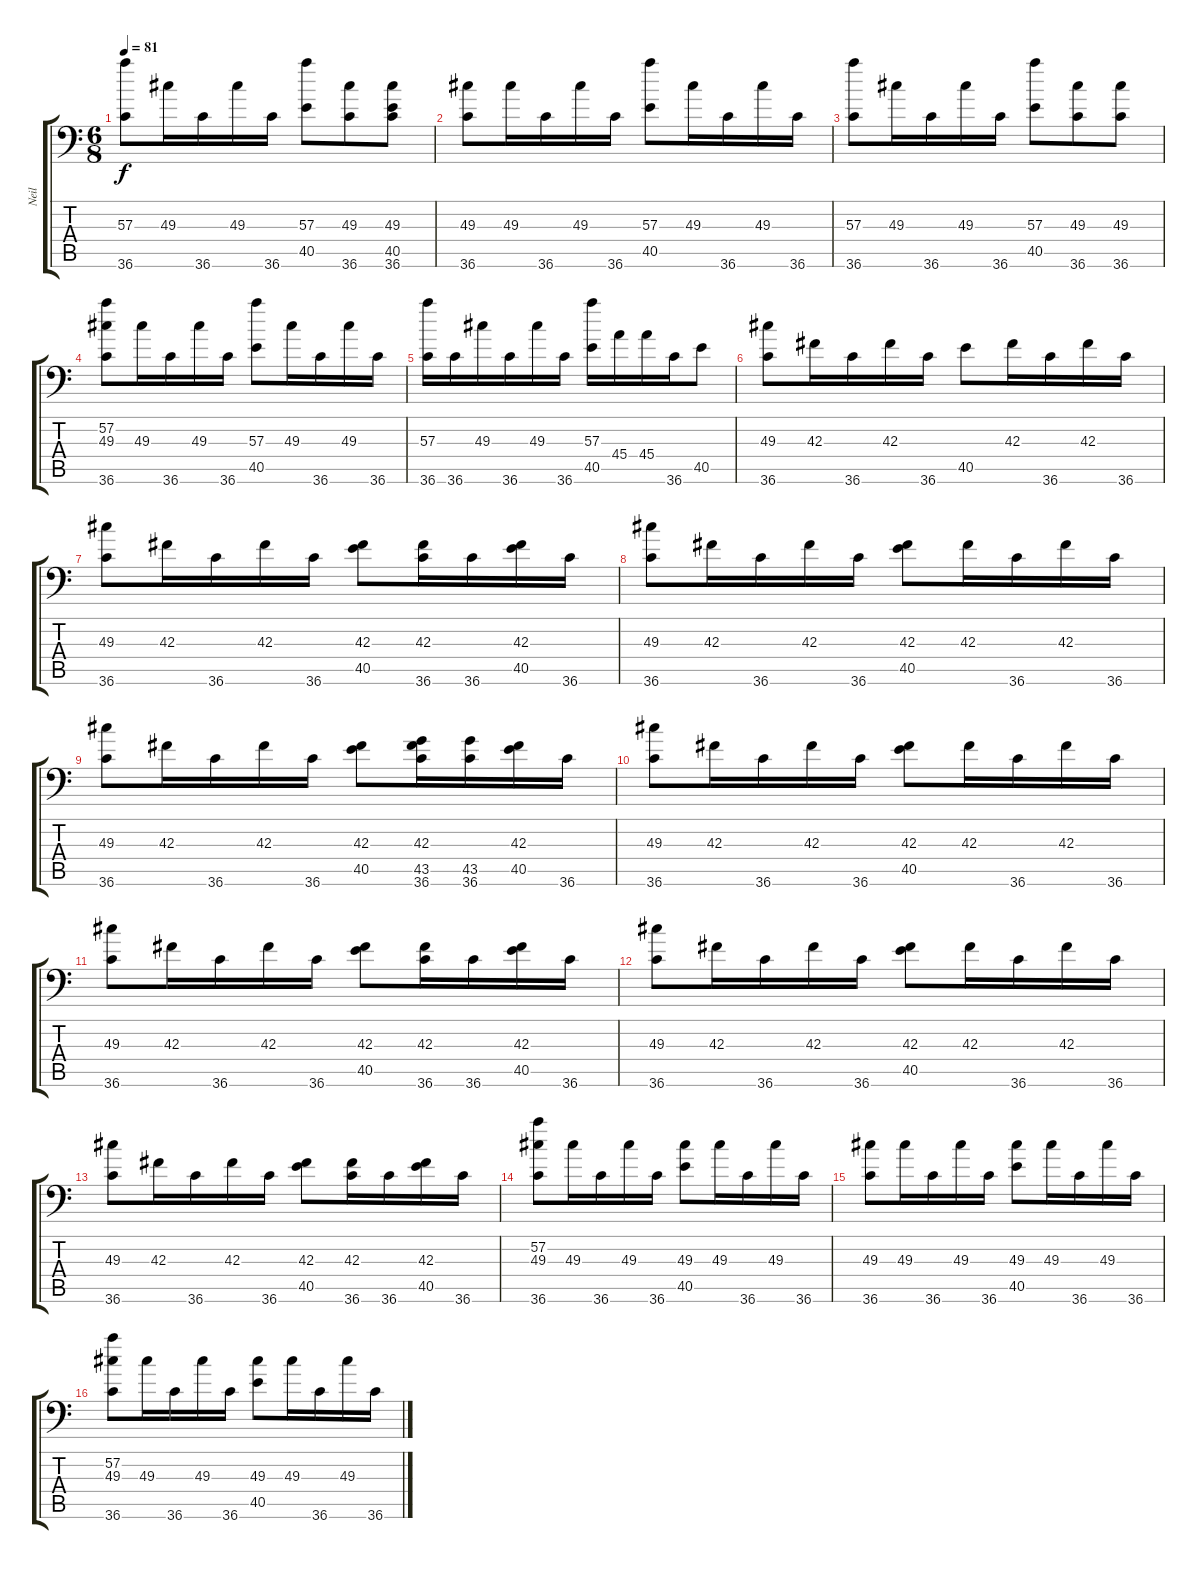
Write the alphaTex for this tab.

\track ("Neil" "Neil") {instrument acousticgrandpiano}
\staff {score tabs}
\tuning (C-1 C-1 C-1 C-1 C-1 C-1) {hide}
\ts (6 8)
\tempo 81
\clef f4
\ks c
(57.3 36.6).8{dy f} 49.3.16 36.6.16 49.3.16 36.6.16 (57.3 40.5).8 (49.3 36.6).8 (49.3 40.5 36.6).8 |
(49.3 36.6).8 49.3.16 36.6.16 49.3.16 36.6.16 (57.3 40.5).8 49.3.16 36.6.16 49.3.16 36.6.16 |
(57.3 36.6).8 49.3.16 36.6.16 49.3.16 36.6.16 (57.3 40.5).8 (49.3 36.6).8 (49.3 36.6).8 |
(57.2 49.3 36.6).8 49.3.16 36.6.16 49.3.16 36.6.16 (57.3 40.5).8 49.3.16 36.6.16 49.3.16 36.6.16 |
(57.3 36.6).16 36.6.16 49.3.16 36.6.16 49.3.16 36.6.16 (57.3 40.5).16 45.4.16 45.4.16 36.6.16 40.5.8 |
(49.3 36.6).8 42.3.16 36.6.16 42.3.16 36.6.16 40.5.8 42.3.16 36.6.16 42.3.16 36.6.16 |
(49.3 36.6).8 42.3.16 36.6.16 42.3.16 36.6.16 (42.3 40.5).8 (42.3 36.6).16 36.6.16 (42.3 40.5).16 36.6.16 |
(49.3 36.6).8 42.3.16 36.6.16 42.3.16 36.6.16 (42.3 40.5).8 42.3.16 36.6.16 42.3.16 36.6.16 |
(49.3 36.6).8 42.3.16 36.6.16 42.3.16 36.6.16 (42.3 40.5).8 (42.3 43.5 36.6).16 (43.5 36.6).16 (42.3 40.5).16 36.6.16 |
(49.3 36.6).8 42.3.16 36.6.16 42.3.16 36.6.16 (42.3 40.5).8 42.3.16 36.6.16 42.3.16 36.6.16 |
(49.3 36.6).8 42.3.16 36.6.16 42.3.16 36.6.16 (42.3 40.5).8 (42.3 36.6).16 36.6.16 (42.3 40.5).16 36.6.16 |
(49.3 36.6).8 42.3.16 36.6.16 42.3.16 36.6.16 (42.3 40.5).8 42.3.16 36.6.16 42.3.16 36.6.16 |
(49.3 36.6).8 42.3.16 36.6.16 42.3.16 36.6.16 (42.3 40.5).8 (42.3 36.6).16 36.6.16 (42.3 40.5).16 36.6.16 |
(57.2 49.3 36.6).8 49.3.16 36.6.16 49.3.16 36.6.16 (49.3 40.5).8 49.3.16 36.6.16 49.3.16 36.6.16 |
(49.3 36.6).8 49.3.16 36.6.16 49.3.16 36.6.16 (49.3 40.5).8 49.3.16 36.6.16 49.3.16 36.6.16 |
(57.2 49.3 36.6).8 49.3.16 36.6.16 49.3.16 36.6.16 (49.3 40.5).8 49.3.16 36.6.16 49.3.16 36.6.16
